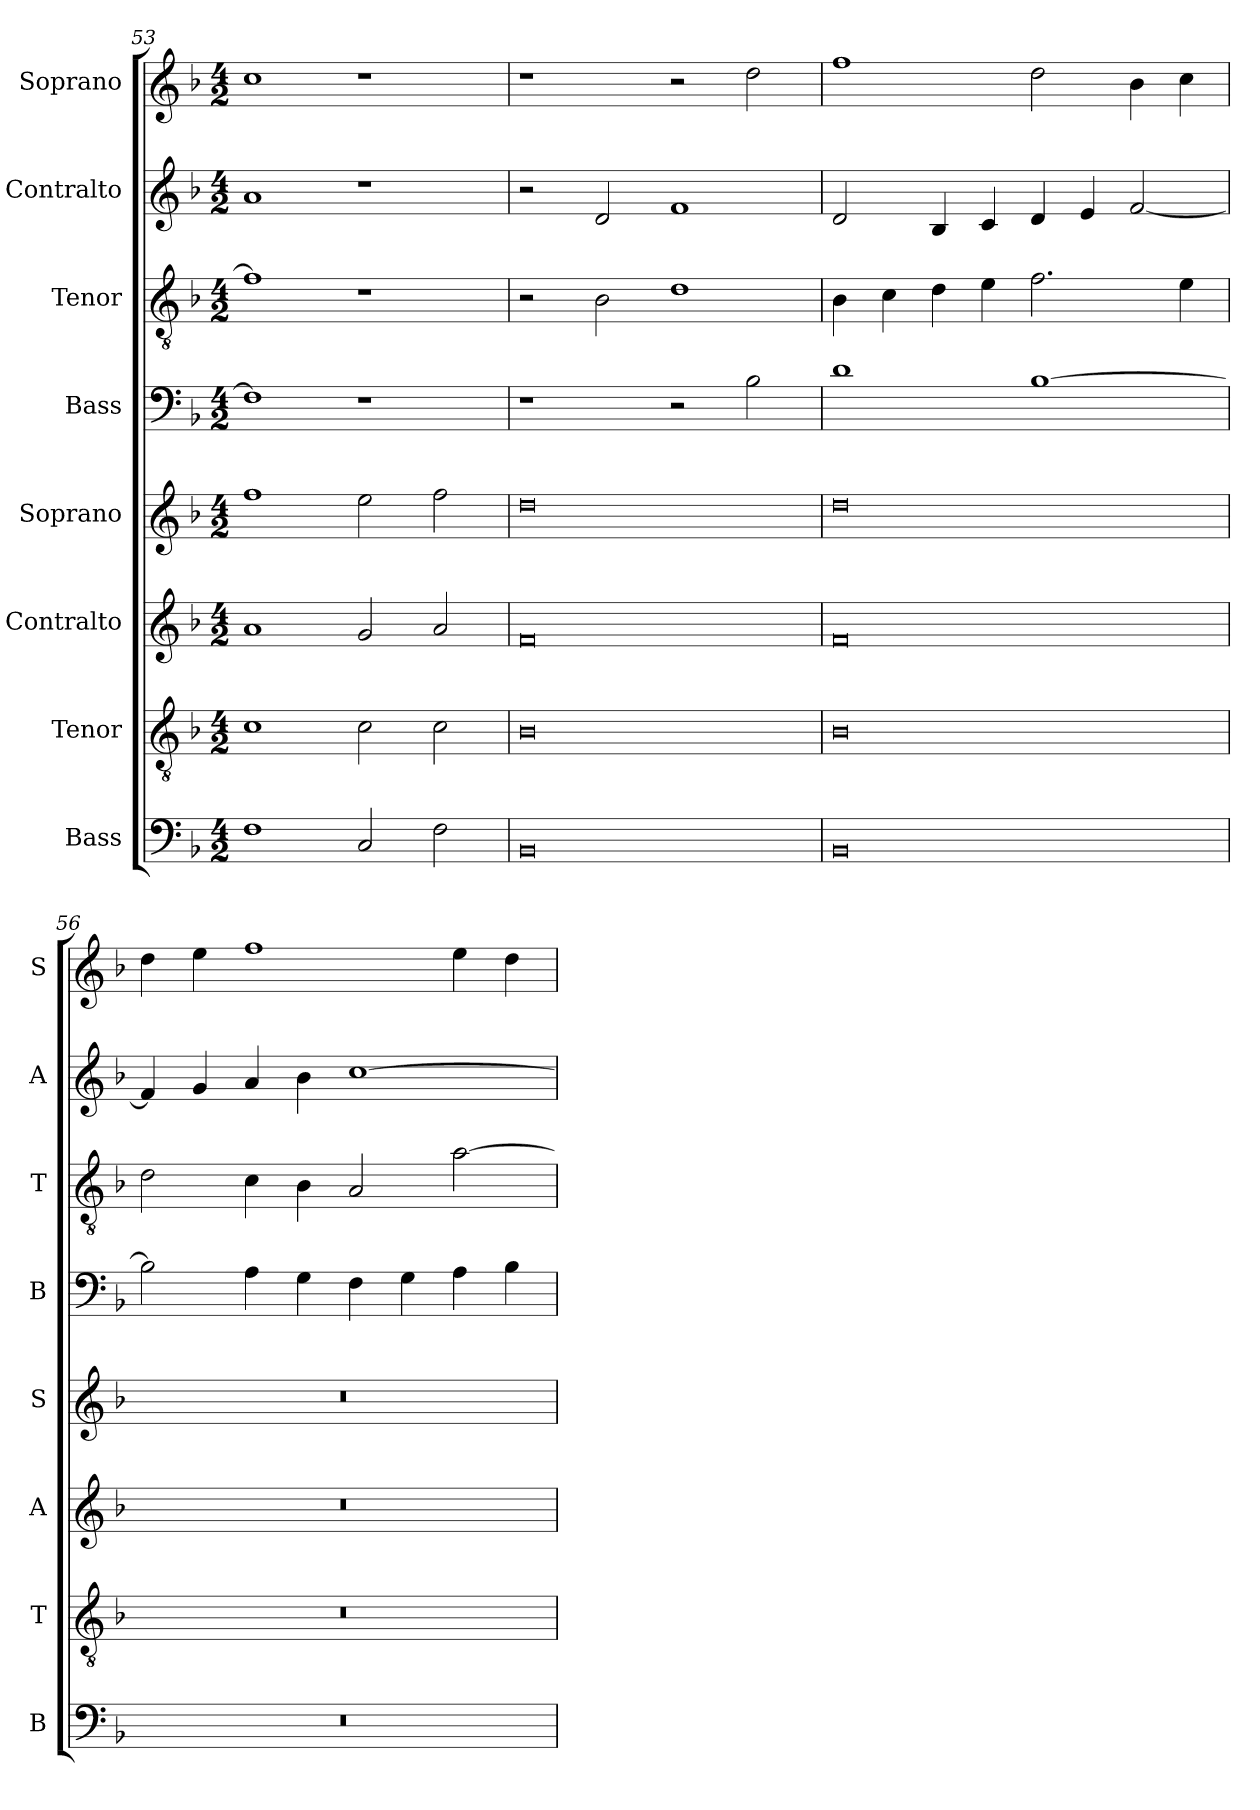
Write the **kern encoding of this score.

**kern	**kern	**kern	**kern	**kern	**kern	**kern	**kern
*part8	*part7	*part6	*part5	*part4	*part3	*part2	*part1
*staff8	*staff7	*staff6	*staff5	*staff4	*staff3	*staff2	*staff1
*I"Bass	*I"Tenor	*I"Contralto	*I"Soprano	*I"Bass	*I"Tenor	*I"Contralto	*I"Soprano
*I'B	*I'T	*I'A	*I'S	*I'B	*I'T	*I'A	*I'S
*clefF4	*clefGv2	*clefG2	*clefG2	*clefF4	*clefGv2	*clefG2	*clefG2
*k[b-]	*k[b-]	*k[b-]	*k[b-]	*k[b-]	*k[b-]	*k[b-]	*k[b-]
*G:dor	*G:dor	*G:dor	*G:dor	*G:dor	*G:dor	*G:dor	*G:dor
*M4/2	*M4/2	*M4/2	*M4/2	*M4/2	*M4/2	*M4/2	*M4/2
=53	=53	=53	=53	=53	=53	=53	=53
1F	1c	1a	1ff	1F]	1f]	1a	1cc
2C	2c	2g	2ee	1r	1r	1r	1r
2F	2c	2a	2ff	.	.	.	.
=54	=54	=54	=54	=54	=54	=54	=54
0BB-	0B-	0f	0dd	1r	2r	2r	1r
.	.	.	.	.	2B-	2d	.
.	.	.	.	2r	1d	1f	2r
.	.	.	.	2B-	.	.	2dd
=55	=55	=55	=55	=55	=55	=55	=55
0BB-	0B-	0f	0dd	1d	4B-	2d	1ff
.	.	.	.	.	4c	.	.
.	.	.	.	.	4d	4B-	.
.	.	.	.	.	4e	4c	.
.	.	.	.	[1B-	2.f	4d	2dd
.	.	.	.	.	.	4e	.
.	.	.	.	.	.	[2f	4b-
.	.	.	.	.	4e	.	4cc
=56	=56	=56	=56	=56	=56	=56	=56
0r	0r	0r	0r	2B-]	2d	4f]	4dd
.	.	.	.	.	.	4g	4ee
.	.	.	.	4A	4c	4a	1ff
.	.	.	.	4G	4B-	4b-	.
.	.	.	.	4F	2A	[1cc	.
.	.	.	.	4G	.	.	.
.	.	.	.	4A	[2a	.	4ee
.	.	.	.	4B-	.	.	4dd
=	=	=	=	=	=	=	=
*-	*-	*-	*-	*-	*-	*-	*-
